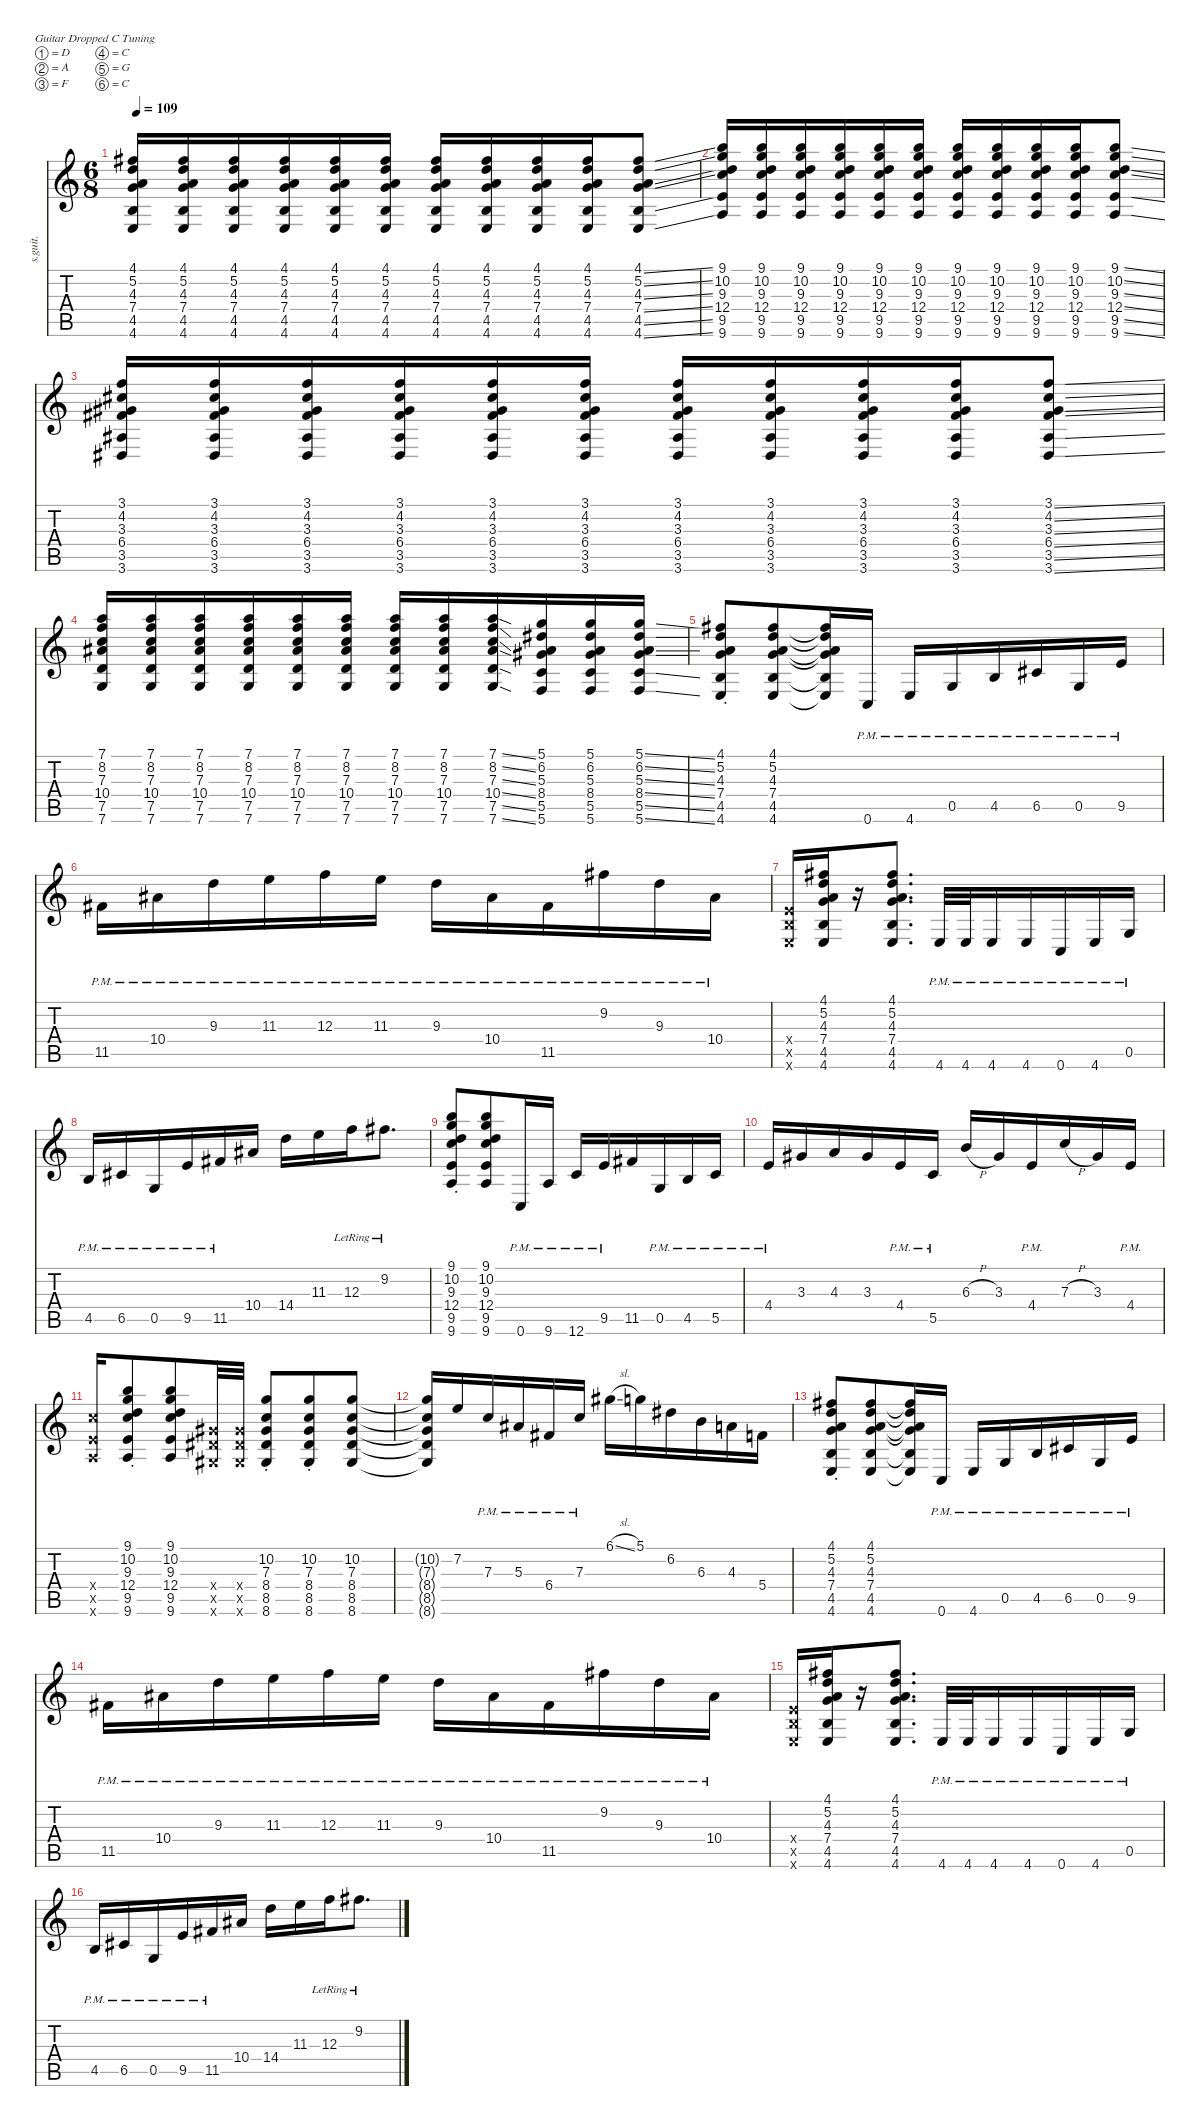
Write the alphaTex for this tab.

\defaultSystemsLayout 4
\hideDynamics
\bracketExtendMode nobrackets
\track ("Rhythm 1" "s.guit.") {instrument distortionguitar}
\staff {score tabs}
\tuning (D4 A3 F3 C3 G2 C2)
\ts (6 8)
\tempo 109
\clef g2
\ks c
(4.1{acc #} 5.2 4.3 7.4 4.5 4.6).16{lyrics (0 "") lyrics (1 "") lyrics (2 "") lyrics (3 "") lyrics (4 "") dy mf} (4.1{acc #} 5.2 4.3 7.4 4.5 4.6).16{lyrics (0 "") lyrics (1 "") lyrics (2 "") lyrics (3 "") lyrics (4 "")} (4.1{acc #} 5.2 4.3 7.4 4.5 4.6).16{lyrics (0 "") lyrics (1 "") lyrics (2 "") lyrics (3 "") lyrics (4 "")} (4.1{acc #} 5.2 4.3 7.4 4.5 4.6).16{lyrics (0 "") lyrics (1 "") lyrics (2 "") lyrics (3 "") lyrics (4 "")} (4.1{acc #} 5.2 4.3 7.4 4.5 4.6).16{lyrics (0 "") lyrics (1 "") lyrics (2 "") lyrics (3 "") lyrics (4 "")} (4.1{acc #} 5.2 4.3 7.4 4.5 4.6).16{lyrics (0 "") lyrics (1 "") lyrics (2 "") lyrics (3 "") lyrics (4 "")} (4.1{acc #} 5.2 4.3 7.4 4.5 4.6).16{lyrics (0 "") lyrics (1 "") lyrics (2 "") lyrics (3 "") lyrics (4 "")} (4.1{acc #} 5.2 4.3 7.4 4.5 4.6).16{lyrics (0 "") lyrics (1 "") lyrics (2 "") lyrics (3 "") lyrics (4 "")} (4.1{acc #} 5.2 4.3 7.4 4.5 4.6).16{lyrics (0 "") lyrics (1 "") lyrics (2 "") lyrics (3 "") lyrics (4 "")} (4.1{acc #} 5.2 4.3 7.4 4.5 4.6).16{lyrics (0 "") lyrics (1 "") lyrics (2 "") lyrics (3 "") lyrics (4 "")} (4.1{ss acc #} 5.2{ss} 4.3{ss} 7.4{ss} 4.5{ss} 4.6{ss}).8{lyrics (0 "") lyrics (1 "") lyrics (2 "") lyrics (3 "") lyrics (4 "")} |
(9.1 10.2 9.3 12.4 9.5 9.6).16{lyrics (0 "") lyrics (1 "") lyrics (2 "") lyrics (3 "") lyrics (4 "")} (9.1 10.2 9.3 12.4 9.5 9.6).16{lyrics (0 "") lyrics (1 "") lyrics (2 "") lyrics (3 "") lyrics (4 "")} (9.1 10.2 9.3 12.4 9.5 9.6).16{lyrics (0 "") lyrics (1 "") lyrics (2 "") lyrics (3 "") lyrics (4 "")} (9.1 10.2 9.3 12.4 9.5 9.6).16{lyrics (0 "") lyrics (1 "") lyrics (2 "") lyrics (3 "") lyrics (4 "")} (9.1 10.2 9.3 12.4 9.5 9.6).16{lyrics (0 "") lyrics (1 "") lyrics (2 "") lyrics (3 "") lyrics (4 "")} (9.1 10.2 9.3 12.4 9.5 9.6).16{lyrics (0 "") lyrics (1 "") lyrics (2 "") lyrics (3 "") lyrics (4 "")} (9.1 10.2 9.3 12.4 9.5 9.6).16{lyrics (0 "") lyrics (1 "") lyrics (2 "") lyrics (3 "") lyrics (4 "")} (9.1 10.2 9.3 12.4 9.5 9.6).16{lyrics (0 "") lyrics (1 "") lyrics (2 "") lyrics (3 "") lyrics (4 "")} (9.1 10.2 9.3 12.4 9.5 9.6).16{lyrics (0 "") lyrics (1 "") lyrics (2 "") lyrics (3 "") lyrics (4 "")} (9.1 10.2 9.3 12.4 9.5 9.6).16{lyrics (0 "") lyrics (1 "") lyrics (2 "") lyrics (3 "") lyrics (4 "")} (9.1{ss} 10.2{ss} 9.3{ss} 12.4{ss} 9.5{ss} 9.6{ss}).8{lyrics (0 "") lyrics (1 "") lyrics (2 "") lyrics (3 "") lyrics (4 "")} |
(3.1 4.2{acc #} 3.3{acc #} 6.4{acc #} 3.5{acc #} 3.6{acc #}).16{lyrics (0 "") lyrics (1 "") lyrics (2 "") lyrics (3 "") lyrics (4 "")} (3.1 4.2{acc #} 3.3{acc #} 6.4{acc #} 3.5{acc #} 3.6{acc #}).16{lyrics (0 "") lyrics (1 "") lyrics (2 "") lyrics (3 "") lyrics (4 "")} (3.1 4.2{acc #} 3.3{acc #} 6.4{acc #} 3.5{acc #} 3.6{acc #}).16{lyrics (0 "") lyrics (1 "") lyrics (2 "") lyrics (3 "") lyrics (4 "")} (3.1 4.2{acc #} 3.3{acc #} 6.4{acc #} 3.5{acc #} 3.6{acc #}).16{lyrics (0 "") lyrics (1 "") lyrics (2 "") lyrics (3 "") lyrics (4 "")} (3.1 4.2{acc #} 3.3{acc #} 6.4{acc #} 3.5{acc #} 3.6{acc #}).16{lyrics (0 "") lyrics (1 "") lyrics (2 "") lyrics (3 "") lyrics (4 "")} (3.1 4.2{acc #} 3.3{acc #} 6.4{acc #} 3.5{acc #} 3.6{acc #}).16{lyrics (0 "") lyrics (1 "") lyrics (2 "") lyrics (3 "") lyrics (4 "")} (3.1 4.2{acc #} 3.3{acc #} 6.4{acc #} 3.5{acc #} 3.6{acc #}).16{lyrics (0 "") lyrics (1 "") lyrics (2 "") lyrics (3 "") lyrics (4 "")} (3.1 4.2{acc #} 3.3{acc #} 6.4{acc #} 3.5{acc #} 3.6{acc #}).16{lyrics (0 "") lyrics (1 "") lyrics (2 "") lyrics (3 "") lyrics (4 "")} (3.1 4.2{acc #} 3.3{acc #} 6.4{acc #} 3.5{acc #} 3.6{acc #}).16{lyrics (0 "") lyrics (1 "") lyrics (2 "") lyrics (3 "") lyrics (4 "")} (3.1 4.2{acc #} 3.3{acc #} 6.4{acc #} 3.5{acc #} 3.6{acc #}).16{lyrics (0 "") lyrics (1 "") lyrics (2 "") lyrics (3 "") lyrics (4 "")} (3.1{ss} 4.2{ss acc #} 3.3{ss acc #} 6.4{ss acc #} 3.5{ss acc #} 3.6{ss acc #}).8{lyrics (0 "") lyrics (1 "") lyrics (2 "") lyrics (3 "") lyrics (4 "")} |
(7.1 8.2 7.3 10.4{acc #} 7.5 7.6).16{lyrics (0 "") lyrics (1 "") lyrics (2 "") lyrics (3 "") lyrics (4 "")} (7.1 8.2 7.3 10.4{acc #} 7.5 7.6).16{lyrics (0 "") lyrics (1 "") lyrics (2 "") lyrics (3 "") lyrics (4 "")} (7.1 8.2 7.3 10.4{acc #} 7.5 7.6).16{lyrics (0 "") lyrics (1 "") lyrics (2 "") lyrics (3 "") lyrics (4 "")} (7.1 8.2 7.3 10.4{acc #} 7.5 7.6).16{lyrics (0 "") lyrics (1 "") lyrics (2 "") lyrics (3 "") lyrics (4 "")} (7.1 8.2 7.3 10.4{acc #} 7.5 7.6).16{lyrics (0 "") lyrics (1 "") lyrics (2 "") lyrics (3 "") lyrics (4 "")} (7.1 8.2 7.3 10.4{acc #} 7.5 7.6).16{lyrics (0 "") lyrics (1 "") lyrics (2 "") lyrics (3 "") lyrics (4 "")} (7.1 8.2 7.3 10.4{acc #} 7.5 7.6).16{lyrics (0 "") lyrics (1 "") lyrics (2 "") lyrics (3 "") lyrics (4 "")} (7.1 8.2 7.3 10.4{acc #} 7.5 7.6).16{lyrics (0 "") lyrics (1 "") lyrics (2 "") lyrics (3 "") lyrics (4 "")} (7.1{ss} 8.2{ss} 7.3{ss} 10.4{ss acc #} 7.5{ss} 7.6{ss}).16{lyrics (0 "") lyrics (1 "") lyrics (2 "") lyrics (3 "") lyrics (4 "")} (5.1 6.2{acc #} 5.3{acc #} 8.4{acc #} 5.5 5.6).16{lyrics (0 "") lyrics (1 "") lyrics (2 "") lyrics (3 "") lyrics (4 "")} (5.1 6.2{acc #} 5.3{acc #} 8.4{acc #} 5.5 5.6).16{lyrics (0 "") lyrics (1 "") lyrics (2 "") lyrics (3 "") lyrics (4 "")} (5.1{ss} 6.2{ss acc #} 5.3{ss acc #} 8.4{ss acc #} 5.5{ss} 5.6{ss}).16{lyrics (0 "") lyrics (1 "") lyrics (2 "") lyrics (3 "") lyrics (4 "")} |
(4.1{st acc #} 5.2{st} 4.3{st} 7.4{st} 4.5{st} 4.6{st}).8{lyrics (0 "") lyrics (1 "") lyrics (2 "") lyrics (3 "") lyrics (4 "")} (4.1{acc #} 5.2 4.3 7.4 4.5 4.6).8{lyrics (0 "") lyrics (1 "") lyrics (2 "") lyrics (3 "") lyrics (4 "")} (4.1{t acc #} 5.2{t} 4.3{t} 7.4{t} 4.5{t} 4.6{t}).16{lyrics (0 "") lyrics (1 "") lyrics (2 "") lyrics (3 "") lyrics (4 "")} 0.6{pm}.16{lyrics (0 "") lyrics (1 "") lyrics (2 "") lyrics (3 "") lyrics (4 "")} 4.6{pm}.16{lyrics (0 "") lyrics (1 "") lyrics (2 "") lyrics (3 "") lyrics (4 "")} 0.5{pm}.16{lyrics (0 "") lyrics (1 "") lyrics (2 "") lyrics (3 "") lyrics (4 "")} 4.5{pm}.16{lyrics (0 "") lyrics (1 "") lyrics (2 "") lyrics (3 "") lyrics (4 "")} 6.5{pm acc #}.16{lyrics (0 "") lyrics (1 "") lyrics (2 "") lyrics (3 "") lyrics (4 "")} 0.5{pm}.16{lyrics (0 "") lyrics (1 "") lyrics (2 "") lyrics (3 "") lyrics (4 "")} 9.5{pm}.16{lyrics (0 "") lyrics (1 "") lyrics (2 "") lyrics (3 "") lyrics (4 "")} |
11.5{pm acc #}.16{lyrics (0 "") lyrics (1 "") lyrics (2 "") lyrics (3 "") lyrics (4 "")} 10.4{pm acc #}.16{lyrics (0 "") lyrics (1 "") lyrics (2 "") lyrics (3 "") lyrics (4 "")} 9.3{pm}.16{lyrics (0 "") lyrics (1 "") lyrics (2 "") lyrics (3 "") lyrics (4 "")} 11.3{pm}.16{lyrics (0 "") lyrics (1 "") lyrics (2 "") lyrics (3 "") lyrics (4 "")} 12.3{pm}.16{lyrics (0 "") lyrics (1 "") lyrics (2 "") lyrics (3 "") lyrics (4 "")} 11.3{pm}.16{lyrics (0 "") lyrics (1 "") lyrics (2 "") lyrics (3 "") lyrics (4 "")} 9.3{pm}.16{lyrics (0 "") lyrics (1 "") lyrics (2 "") lyrics (3 "") lyrics (4 "")} 10.4{pm acc #}.16{lyrics (0 "") lyrics (1 "") lyrics (2 "") lyrics (3 "") lyrics (4 "")} 11.5{pm acc #}.16{lyrics (0 "") lyrics (1 "") lyrics (2 "") lyrics (3 "") lyrics (4 "")} 9.2{pm acc #}.16{lyrics (0 "") lyrics (1 "") lyrics (2 "") lyrics (3 "") lyrics (4 "")} 9.3{pm}.16{lyrics (0 "") lyrics (1 "") lyrics (2 "") lyrics (3 "") lyrics (4 "")} 10.4{pm acc #}.16{lyrics (0 "") lyrics (1 "") lyrics (2 "") lyrics (3 "") lyrics (4 "")} |
(4.4{x} 4.5{x} 4.6{x}).16{lyrics (0 "") lyrics (1 "") lyrics (2 "") lyrics (3 "") lyrics (4 "")} (4.1{acc #} 5.2 4.3 7.4 4.5 4.6).16{lyrics (0 "") lyrics (1 "") lyrics (2 "") lyrics (3 "") lyrics (4 "")} r.16 (4.1{acc #} 5.2 4.3 7.4 4.5 4.6).8{d lyrics (0 "") lyrics (1 "") lyrics (2 "") lyrics (3 "") lyrics (4 "")} 4.6{pm}.32{lyrics (0 "") lyrics (1 "") lyrics (2 "") lyrics (3 "") lyrics (4 "")} 4.6{pm}.32{lyrics (0 "") lyrics (1 "") lyrics (2 "") lyrics (3 "") lyrics (4 "")} 4.6{pm}.16{lyrics (0 "") lyrics (1 "") lyrics (2 "") lyrics (3 "") lyrics (4 "")} 4.6{pm}.16{lyrics (0 "") lyrics (1 "") lyrics (2 "") lyrics (3 "") lyrics (4 "")} 0.6{pm}.16{lyrics (0 "") lyrics (1 "") lyrics (2 "") lyrics (3 "") lyrics (4 "")} 4.6{pm}.16{lyrics (0 "") lyrics (1 "") lyrics (2 "") lyrics (3 "") lyrics (4 "")} 0.5{pm}.16{lyrics (0 "") lyrics (1 "") lyrics (2 "") lyrics (3 "") lyrics (4 "")} |
4.5{pm}.16{lyrics (0 "") lyrics (1 "") lyrics (2 "") lyrics (3 "") lyrics (4 "")} 6.5{pm acc #}.16{lyrics (0 "") lyrics (1 "") lyrics (2 "") lyrics (3 "") lyrics (4 "")} 0.5{pm}.16{lyrics (0 "") lyrics (1 "") lyrics (2 "") lyrics (3 "") lyrics (4 "")} 9.5{pm}.16{lyrics (0 "") lyrics (1 "") lyrics (2 "") lyrics (3 "") lyrics (4 "")} 11.5{pm acc #}.16{lyrics (0 "") lyrics (1 "") lyrics (2 "") lyrics (3 "") lyrics (4 "")} 10.4{acc #}.16{lyrics (0 "") lyrics (1 "") lyrics (2 "") lyrics (3 "") lyrics (4 "")} 14.4.16{lyrics (0 "") lyrics (1 "") lyrics (2 "") lyrics (3 "") lyrics (4 "")} 11.3.16{lyrics (0 "") lyrics (1 "") lyrics (2 "") lyrics (3 "") lyrics (4 "")} 12.3{lr}.16{lyrics (0 "") lyrics (1 "") lyrics (2 "") lyrics (3 "") lyrics (4 "")} 9.2{lr acc #}.8{d lyrics (0 "") lyrics (1 "") lyrics (2 "") lyrics (3 "") lyrics (4 "")} |
(9.1{st} 10.2{st} 9.3{st} 12.4{st} 9.5{st} 9.6{st}).8{lyrics (0 "") lyrics (1 "") lyrics (2 "") lyrics (3 "") lyrics (4 "")} (9.1 10.2 9.3 12.4 9.5 9.6).8{lyrics (0 "") lyrics (1 "") lyrics (2 "") lyrics (3 "") lyrics (4 "")} 0.6{pm}.16{lyrics (0 "") lyrics (1 "") lyrics (2 "") lyrics (3 "") lyrics (4 "")} 9.6{pm}.16{lyrics (0 "") lyrics (1 "") lyrics (2 "") lyrics (3 "") lyrics (4 "")} 12.6{pm}.16{lyrics (0 "") lyrics (1 "") lyrics (2 "") lyrics (3 "") lyrics (4 "")} 9.5{pm}.16{lyrics (0 "") lyrics (1 "") lyrics (2 "") lyrics (3 "") lyrics (4 "")} 11.5{acc #}.16{lyrics (0 "") lyrics (1 "") lyrics (2 "") lyrics (3 "") lyrics (4 "")} 0.5{pm}.16{lyrics (0 "") lyrics (1 "") lyrics (2 "") lyrics (3 "") lyrics (4 "")} 4.5{pm}.16{lyrics (0 "") lyrics (1 "") lyrics (2 "") lyrics (3 "") lyrics (4 "")} 5.5{pm}.16{lyrics (0 "") lyrics (1 "") lyrics (2 "") lyrics (3 "") lyrics (4 "")} |
4.4{pm}.16{lyrics (0 "") lyrics (1 "") lyrics (2 "") lyrics (3 "") lyrics (4 "")} 3.3{acc #}.16{lyrics (0 "") lyrics (1 "") lyrics (2 "") lyrics (3 "") lyrics (4 "")} 4.3.16{lyrics (0 "") lyrics (1 "") lyrics (2 "") lyrics (3 "") lyrics (4 "")} 3.3{acc #}.16{lyrics (0 "") lyrics (1 "") lyrics (2 "") lyrics (3 "") lyrics (4 "")} 4.4{pm}.16{lyrics (0 "") lyrics (1 "") lyrics (2 "") lyrics (3 "") lyrics (4 "")} 5.5{pm}.16{lyrics (0 "") lyrics (1 "") lyrics (2 "") lyrics (3 "") lyrics (4 "")} 6.3{h}.16{lyrics (0 "") lyrics (1 "") lyrics (2 "") lyrics (3 "") lyrics (4 "")} 3.3{acc #}.16{lyrics (0 "") lyrics (1 "") lyrics (2 "") lyrics (3 "") lyrics (4 "")} 4.4{pm}.16{lyrics (0 "") lyrics (1 "") lyrics (2 "") lyrics (3 "") lyrics (4 "")} 7.3{h}.16{lyrics (0 "") lyrics (1 "") lyrics (2 "") lyrics (3 "") lyrics (4 "")} 3.3{acc #}.16{lyrics (0 "") lyrics (1 "") lyrics (2 "") lyrics (3 "") lyrics (4 "")} 4.4{pm}.16{lyrics (0 "") lyrics (1 "") lyrics (2 "") lyrics (3 "") lyrics (4 "")} |
(12.4{x} 9.5{x} 9.6{x}).16{lyrics (0 "") lyrics (1 "") lyrics (2 "") lyrics (3 "") lyrics (4 "")} (9.1{st} 10.2{st} 9.3{st} 12.4{st} 9.5{st} 9.6{st}).8{lyrics (0 "") lyrics (1 "") lyrics (2 "") lyrics (3 "") lyrics (4 "")} (9.1 10.2 9.3 12.4 9.5 9.6).8{lyrics (0 "") lyrics (1 "") lyrics (2 "") lyrics (3 "") lyrics (4 "")} (8.4{x acc #} 8.5{x acc #} 8.6{x acc #}).32{lyrics (0 "") lyrics (1 "") lyrics (2 "") lyrics (3 "") lyrics (4 "")} (8.4{x acc #} 8.5{x acc #} 8.6{x acc #}).32{lyrics (0 "") lyrics (1 "") lyrics (2 "") lyrics (3 "") lyrics (4 "")} (10.2{st} 7.3{st} 8.4{st acc #} 8.5{st acc #} 8.6{st acc #}).8{lyrics (0 "") lyrics (1 "") lyrics (2 "") lyrics (3 "") lyrics (4 "")} (10.2{st} 7.3{st} 8.4{st acc #} 8.5{st acc #} 8.6{st acc #}).8{lyrics (0 "") lyrics (1 "") lyrics (2 "") lyrics (3 "") lyrics (4 "")} (10.2 7.3 8.4{acc #} 8.5{acc #} 8.6{acc #}).8{lyrics (0 "") lyrics (1 "") lyrics (2 "") lyrics (3 "") lyrics (4 "")} |
(10.2{t} 7.3{t} 8.4{t acc #} 8.5{t acc #} 8.6{t acc #}).16{lyrics (0 "") lyrics (1 "") lyrics (2 "") lyrics (3 "") lyrics (4 "")} 7.2.16{lyrics (0 "") lyrics (1 "") lyrics (2 "") lyrics (3 "") lyrics (4 "")} 7.3{pm}.16{lyrics (0 "") lyrics (1 "") lyrics (2 "") lyrics (3 "") lyrics (4 "")} 5.3{pm acc #}.16{lyrics (0 "") lyrics (1 "") lyrics (2 "") lyrics (3 "") lyrics (4 "")} 6.4{pm acc #}.16{lyrics (0 "") lyrics (1 "") lyrics (2 "") lyrics (3 "") lyrics (4 "")} 7.3{pm}.16{lyrics (0 "") lyrics (1 "") lyrics (2 "") lyrics (3 "") lyrics (4 "")} 6.1{sl acc #}.16{lyrics (0 "") lyrics (1 "") lyrics (2 "") lyrics (3 "") lyrics (4 "")} 5.1.16{lyrics (0 "") lyrics (1 "") lyrics (2 "") lyrics (3 "") lyrics (4 "")} 6.2{acc #}.16{lyrics (0 "") lyrics (1 "") lyrics (2 "") lyrics (3 "") lyrics (4 "")} 6.3.16{lyrics (0 "") lyrics (1 "") lyrics (2 "") lyrics (3 "") lyrics (4 "")} 4.3.16{lyrics (0 "") lyrics (1 "") lyrics (2 "") lyrics (3 "") lyrics (4 "")} 5.4.16{lyrics (0 "") lyrics (1 "") lyrics (2 "") lyrics (3 "") lyrics (4 "")} |
(4.1{st acc #} 5.2{st} 4.3{st} 7.4{st} 4.5{st} 4.6{st}).8{lyrics (0 "") lyrics (1 "") lyrics (2 "") lyrics (3 "") lyrics (4 "")} (4.1{acc #} 5.2 4.3 7.4 4.5 4.6).8{lyrics (0 "") lyrics (1 "") lyrics (2 "") lyrics (3 "") lyrics (4 "")} (4.1{t acc #} 5.2{t} 4.3{t} 7.4{t} 4.5{t} 4.6{t}).16{lyrics (0 "") lyrics (1 "") lyrics (2 "") lyrics (3 "") lyrics (4 "")} 0.6{pm}.16{lyrics (0 "") lyrics (1 "") lyrics (2 "") lyrics (3 "") lyrics (4 "")} 4.6{pm}.16{lyrics (0 "") lyrics (1 "") lyrics (2 "") lyrics (3 "") lyrics (4 "")} 0.5{pm}.16{lyrics (0 "") lyrics (1 "") lyrics (2 "") lyrics (3 "") lyrics (4 "")} 4.5{pm}.16{lyrics (0 "") lyrics (1 "") lyrics (2 "") lyrics (3 "") lyrics (4 "")} 6.5{pm acc #}.16{lyrics (0 "") lyrics (1 "") lyrics (2 "") lyrics (3 "") lyrics (4 "")} 0.5{pm}.16{lyrics (0 "") lyrics (1 "") lyrics (2 "") lyrics (3 "") lyrics (4 "")} 9.5{pm}.16{lyrics (0 "") lyrics (1 "") lyrics (2 "") lyrics (3 "") lyrics (4 "")} |
11.5{pm acc #}.16{lyrics (0 "") lyrics (1 "") lyrics (2 "") lyrics (3 "") lyrics (4 "")} 10.4{pm acc #}.16{lyrics (0 "") lyrics (1 "") lyrics (2 "") lyrics (3 "") lyrics (4 "")} 9.3{pm}.16{lyrics (0 "") lyrics (1 "") lyrics (2 "") lyrics (3 "") lyrics (4 "")} 11.3{pm}.16{lyrics (0 "") lyrics (1 "") lyrics (2 "") lyrics (3 "") lyrics (4 "")} 12.3{pm}.16{lyrics (0 "") lyrics (1 "") lyrics (2 "") lyrics (3 "") lyrics (4 "")} 11.3{pm}.16{lyrics (0 "") lyrics (1 "") lyrics (2 "") lyrics (3 "") lyrics (4 "")} 9.3{pm}.16{lyrics (0 "") lyrics (1 "") lyrics (2 "") lyrics (3 "") lyrics (4 "")} 10.4{pm acc #}.16{lyrics (0 "") lyrics (1 "") lyrics (2 "") lyrics (3 "") lyrics (4 "")} 11.5{pm acc #}.16{lyrics (0 "") lyrics (1 "") lyrics (2 "") lyrics (3 "") lyrics (4 "")} 9.2{pm acc #}.16{lyrics (0 "") lyrics (1 "") lyrics (2 "") lyrics (3 "") lyrics (4 "")} 9.3{pm}.16{lyrics (0 "") lyrics (1 "") lyrics (2 "") lyrics (3 "") lyrics (4 "")} 10.4{pm acc #}.16{lyrics (0 "") lyrics (1 "") lyrics (2 "") lyrics (3 "") lyrics (4 "")} |
(4.4{x} 4.5{x} 4.6{x}).16{lyrics (0 "") lyrics (1 "") lyrics (2 "") lyrics (3 "") lyrics (4 "")} (4.1{acc #} 5.2 4.3 7.4 4.5 4.6).16{lyrics (0 "") lyrics (1 "") lyrics (2 "") lyrics (3 "") lyrics (4 "")} r.16 (4.1{acc #} 5.2 4.3 7.4 4.5 4.6).8{d lyrics (0 "") lyrics (1 "") lyrics (2 "") lyrics (3 "") lyrics (4 "")} 4.6{pm}.32{lyrics (0 "") lyrics (1 "") lyrics (2 "") lyrics (3 "") lyrics (4 "")} 4.6{pm}.32{lyrics (0 "") lyrics (1 "") lyrics (2 "") lyrics (3 "") lyrics (4 "")} 4.6{pm}.16{lyrics (0 "") lyrics (1 "") lyrics (2 "") lyrics (3 "") lyrics (4 "")} 4.6{pm}.16{lyrics (0 "") lyrics (1 "") lyrics (2 "") lyrics (3 "") lyrics (4 "")} 0.6{pm}.16{lyrics (0 "") lyrics (1 "") lyrics (2 "") lyrics (3 "") lyrics (4 "")} 4.6{pm}.16{lyrics (0 "") lyrics (1 "") lyrics (2 "") lyrics (3 "") lyrics (4 "")} 0.5{pm}.16{lyrics (0 "") lyrics (1 "") lyrics (2 "") lyrics (3 "") lyrics (4 "")} |
4.5{pm}.16{lyrics (0 "") lyrics (1 "") lyrics (2 "") lyrics (3 "") lyrics (4 "")} 6.5{pm acc #}.16{lyrics (0 "") lyrics (1 "") lyrics (2 "") lyrics (3 "") lyrics (4 "")} 0.5{pm}.16{lyrics (0 "") lyrics (1 "") lyrics (2 "") lyrics (3 "") lyrics (4 "")} 9.5{pm}.16{lyrics (0 "") lyrics (1 "") lyrics (2 "") lyrics (3 "") lyrics (4 "")} 11.5{pm acc #}.16{lyrics (0 "") lyrics (1 "") lyrics (2 "") lyrics (3 "") lyrics (4 "")} 10.4{acc #}.16{lyrics (0 "") lyrics (1 "") lyrics (2 "") lyrics (3 "") lyrics (4 "")} 14.4.16{lyrics (0 "") lyrics (1 "") lyrics (2 "") lyrics (3 "") lyrics (4 "")} 11.3.16{lyrics (0 "") lyrics (1 "") lyrics (2 "") lyrics (3 "") lyrics (4 "")} 12.3{lr}.16{lyrics (0 "") lyrics (1 "") lyrics (2 "") lyrics (3 "") lyrics (4 "")} 9.2{lr acc #}.8{d lyrics (0 "") lyrics (1 "") lyrics (2 "") lyrics (3 "") lyrics (4 "")}
